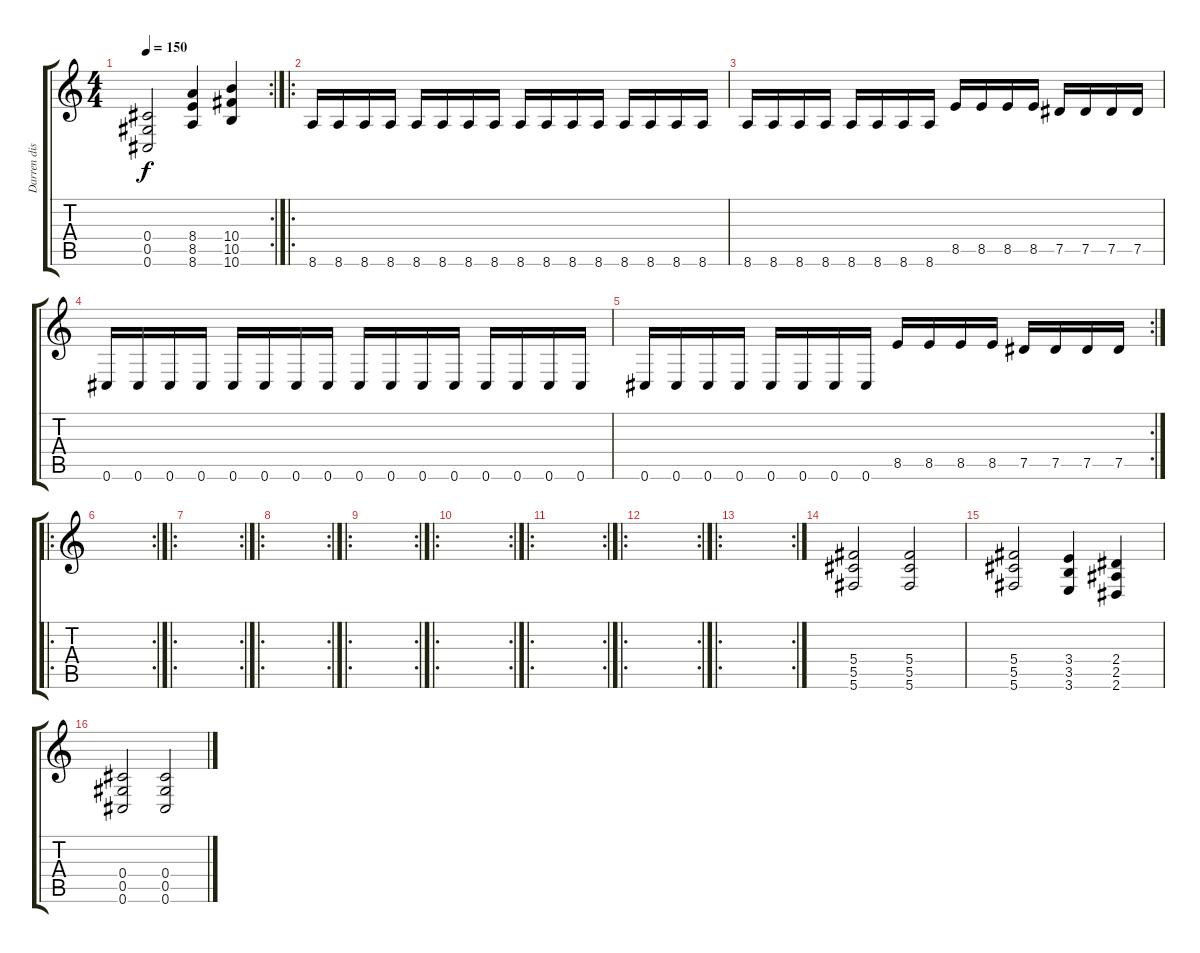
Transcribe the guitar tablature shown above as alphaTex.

\track ("Darren distorted" "Darren dis") {instrument overdrivenguitar}
\staff {score tabs}
\tuning (Eb4 Bb3 Gb3 Db3 Ab2 Db2) {hide}
\rc 2
\ts (4 4)
\tempo 150
\clef g2
\ks c
(0.4{t} 0.5{t} 0.6{t}).2{dy f} (8.4 8.5 8.6).4 (10.4 10.5 10.6).4 |
\ro
8.6.16 8.6.16 8.6.16 8.6.16 8.6.16 8.6.16 8.6.16 8.6.16 8.6.16 8.6.16 8.6.16 8.6.16 8.6.16 8.6.16 8.6.16 8.6.16 |
8.6.16 8.6.16 8.6.16 8.6.16 8.6.16 8.6.16 8.6.16 8.6.16 8.5.16 8.5.16 8.5.16 8.5.16 7.5.16 7.5.16 7.5.16 7.5.16 |
0.6.16 0.6.16 0.6.16 0.6.16 0.6.16 0.6.16 0.6.16 0.6.16 0.6.16 0.6.16 0.6.16 0.6.16 0.6.16 0.6.16 0.6.16 0.6.16 |
\rc 2
0.6.16 0.6.16 0.6.16 0.6.16 0.6.16 0.6.16 0.6.16 0.6.16 8.5.16 8.5.16 8.5.16 8.5.16 7.5.16 7.5.16 7.5.16 7.5.16 |
\ro
\rc 2
|
\ro
\rc 2
|
\ro
\rc 2
|
\ro
\rc 2
|
\ro
\rc 2
|
\ro
\rc 2
|
\ro
\rc 2
|
\ro
\rc 2
|
(5.4 5.5 5.6).2 (5.4 5.5 5.6).2 |
(5.4 5.5 5.6).2 (3.4 3.5 3.6).4 (2.4 2.5 2.6).4 |
(0.4 0.5 0.6).2 (0.4 0.5 0.6).2
